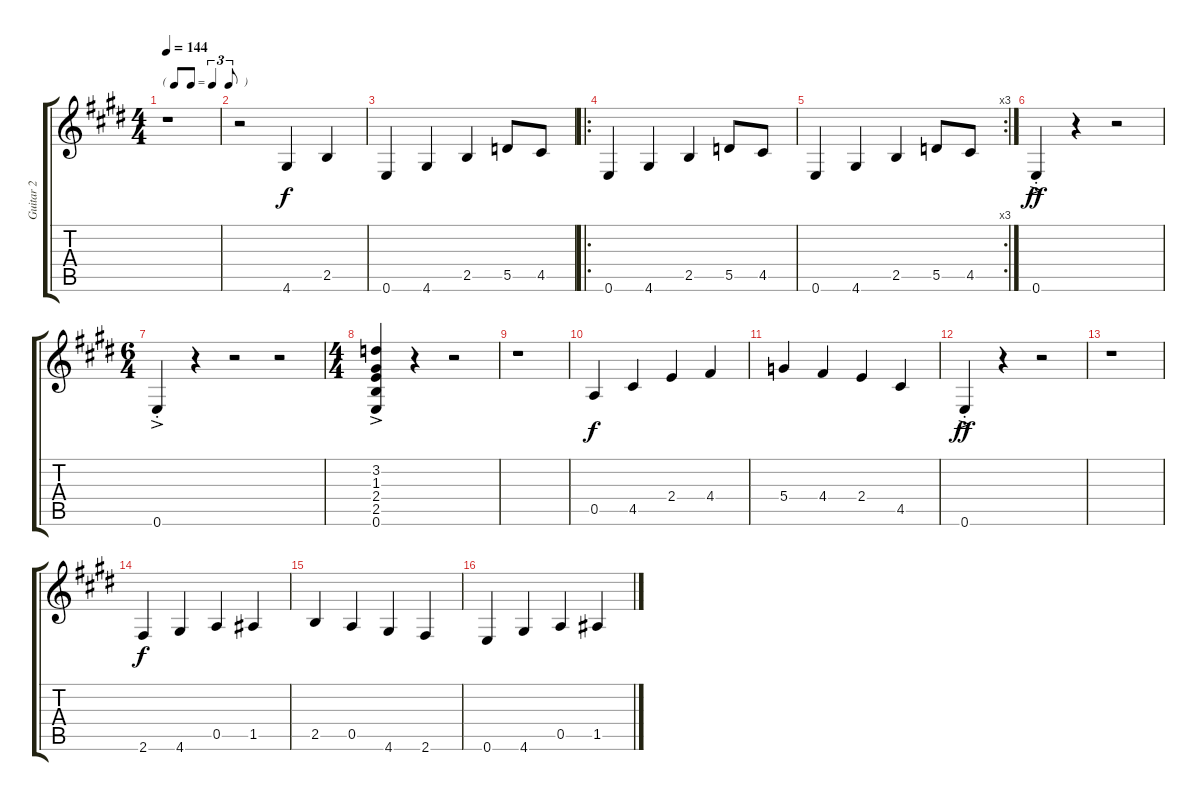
\track ("Guitar 2" "Guitar 2") {instrument electricguitarclean}
\staff {score tabs}
\tuning (E4 B3 G3 D3 A2 E2) {hide}
\ts (4 4)
\tf triplet8th
\tempo 144
\clef g2
\ks e
r.1{dy f instrument electricguitarclean} |
\ks c#minor
r.2 4.6.4 2.5.4 |
0.6.4 4.6.4 2.5.4 5.5.8 4.5.8 |
\ro
0.6.4 4.6.4 2.5.4 5.5.8 4.5.8 |
\rc 3
0.6.4 4.6.4 2.5.4 5.5.8 4.5.8 |
\ks e
0.6{ac st}.4{dy ff} r.4 r.2 |
\ts (6 4)
\ks c#minor
0.6{ac st}.4 r.4 r.2 r.2 |
\ts (4 4)
(3.2{ac} 1.3{ac} 2.4{ac} 2.5{ac} 0.6{ac}).4 r.4 r.2 |
\ks e
r.1 |
\ks c#minor
0.5.4{dy f} 4.5.4 2.4.4 4.4.4 |
5.4.4 4.4.4 2.4.4 4.5.4 |
0.6{ac st}.4{dy ff} r.4 r.2 |
\ks e
r.1 |
\ks c#minor
2.6.4{dy f} 4.6.4 0.5.4 1.5.4 |
2.5.4 0.5.4 4.6.4 2.6.4 |
0.6.4 4.6.4 0.5.4 1.5.4
